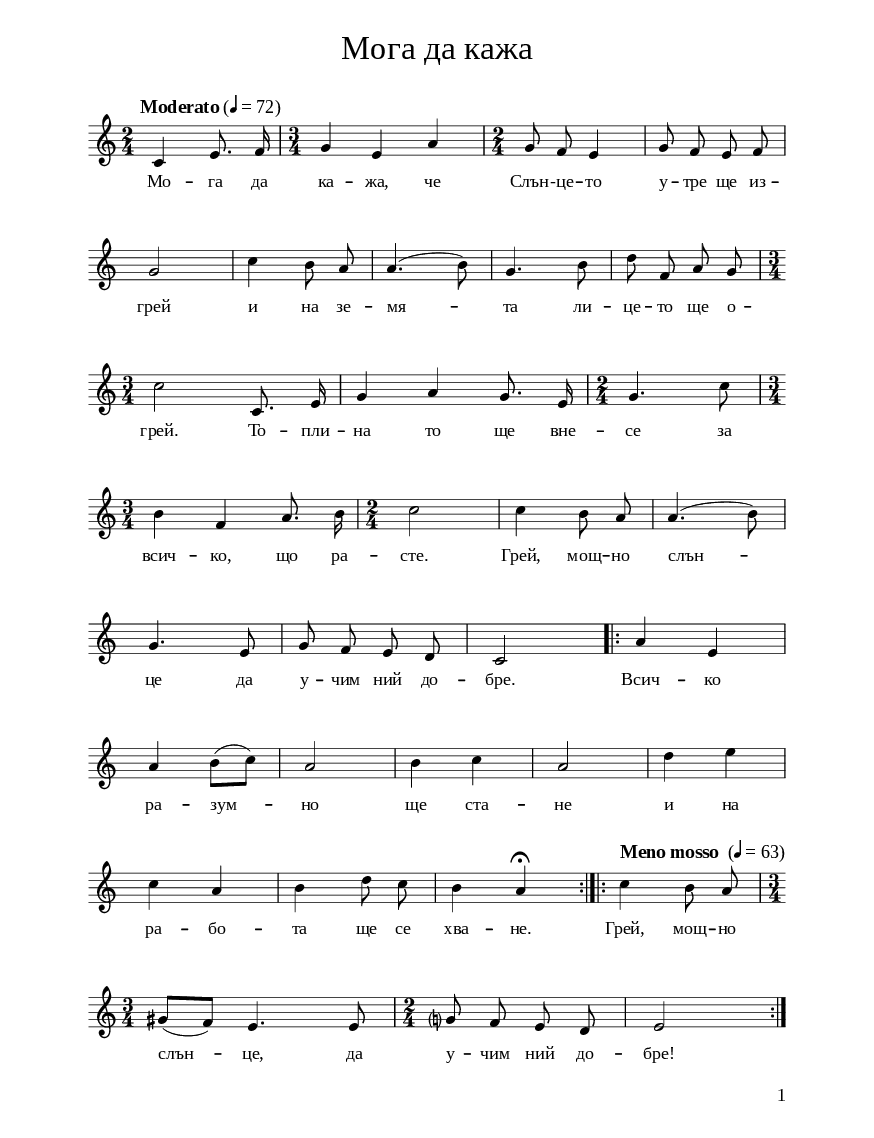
\version "2.24.2"

% include paper part and global functions
\include "include/globals.ily"

\bookpart {
  \label #'ref108
  \tocItem \markup "Мога да кажа"
  \include "include/bookpart-paper.ily"
  \score {
    \include "include/score-layout.ily"


    \new Voice \relative c' {
      \clef treble
      \key c \major
      \time 2/4
      \tempoFunc "Moderato" 4 "72"

      \autoBeamOff
      c4 e8. f16 |\time 3/4  g4 e  a4 |\time 2/4  g8 f8 e4 |  g8 f e f | \break

      g2 | c4 b8 a8 | a4. (b8) | g4. b8 | d8 f, a g | \break


      \time 3/4 c2 c,8. e16 | g4 a g8. e16 | \time 2/4 g4. c8 | \break

      \time 3/4  b4  f4  a8.  b16 | \time 2/4  | c2 | c4  b8  a8 | a4. (  b8 ) \break |

      g4.  e8 |  g8  f8  e8  d8 | c2
      | \bar ".|:"  \key a \minor a'4  e4 \break |
      a4  b8 ( [  c8 ) ] | a2 | b4  c4 | a2 | d4  e4 \break |
      c4  a4 | b4  d8  c8 | b4  a4 ^\fermata


      \tempoFunc "Meno mosso " 4 "63"| \bar ":|.|:" c4  b8  a8 \break |

      \time 3/4  | gis8 ( [  f8 ) ]  e4.  e8 | \time 2/4  | g?8  f8  e8  d8 | e2
      \bar ":|."

    }

    \addlyrics {
      Мо -- га да ка -- жа,

      че Слън -- "-це" -- то у -- тре ще из -- грей

      и на зе -- мя -- та ли -- це -- то ще о -- грей.

      То -- пли -- на то ще вне -- се

      за всич -- ко, що ра -- сте.

      Грей, мощ -- но слън -- це

      да у -- чим ний до -- бре.

      Всич -- ко ра  -- зум  -- но ще

      ста  -- не и на ра  -- бо  -- та ще

      се хва  -- не. Грей, мощ  -- но слън

      -- це, да у  -- чим ний до  --
      бре!
    }

    \header {
      title = \titleFunc "Мога да кажа" "Moga da kaža"
    }

    \midi{}

  }



} % bookpart
